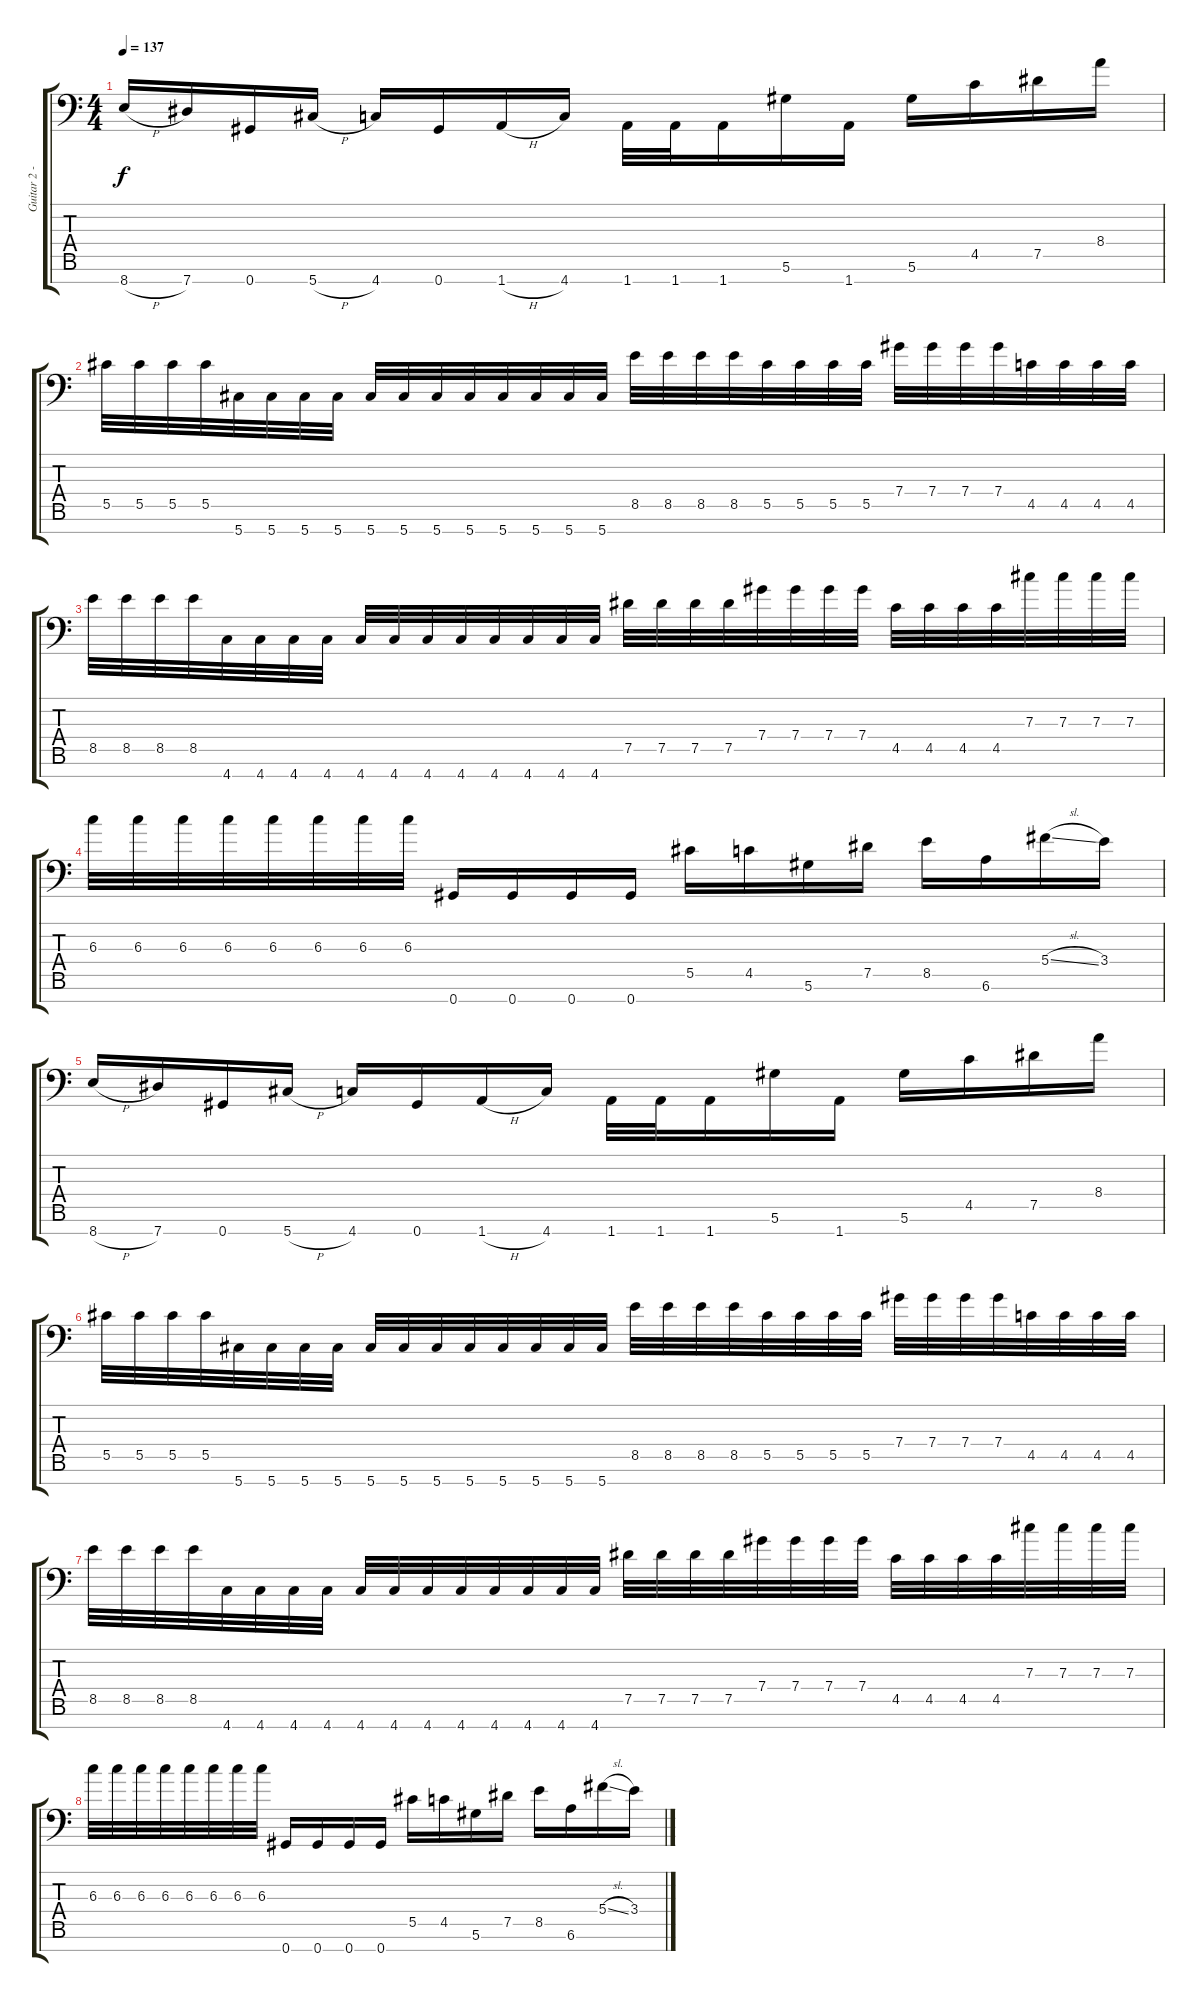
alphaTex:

\track ("Guitar 2 - Right Dist." "Guitar 2 -") {instrument distortionguitar}
\staff {score tabs}
\tuning (Eb4 Bb3 Gb3 Db3 Ab2 Eb2 Ab1) {hide}
\ts (4 4)
\tempo 137
\clef f4
\ks c
8.7{h}.16{dy f} 7.7.16 0.7.16 5.7{h}.16 4.7.16 0.7.16 1.7{h}.16 4.7.16 1.7.32 1.7.32 1.7.16 5.6.16 1.7.16 5.6.16 4.5.16 7.5.16 8.4.16 |
5.5.32 5.5.32 5.5.32 5.5.32 5.7.32 5.7.32 5.7.32 5.7.32 5.7.32 5.7.32 5.7.32 5.7.32 5.7.32 5.7.32 5.7.32 5.7.32 8.5.32 8.5.32 8.5.32 8.5.32 5.5.32 5.5.32 5.5.32 5.5.32 7.4.32 7.4.32 7.4.32 7.4.32 4.5.32 4.5.32 4.5.32 4.5.32 |
8.5.32 8.5.32 8.5.32 8.5.32 4.7.32 4.7.32 4.7.32 4.7.32 4.7.32 4.7.32 4.7.32 4.7.32 4.7.32 4.7.32 4.7.32 4.7.32 7.5.32 7.5.32 7.5.32 7.5.32 7.4.32 7.4.32 7.4.32 7.4.32 4.5.32 4.5.32 4.5.32 4.5.32 7.3.32 7.3.32 7.3.32 7.3.32 |
6.3.32 6.3.32 6.3.32 6.3.32 6.3.32 6.3.32 6.3.32 6.3.32 0.7.16 0.7.16 0.7.16 0.7.16 5.5.16 4.5.16 5.6.16 7.5.16 8.5.16 6.6.16 5.4{sl}.16 3.4.16 |
8.7{h}.16 7.7.16 0.7.16 5.7{h}.16 4.7.16 0.7.16 1.7{h}.16 4.7.16 1.7.32 1.7.32 1.7.16 5.6.16 1.7.16 5.6.16 4.5.16 7.5.16 8.4.16 |
5.5.32 5.5.32 5.5.32 5.5.32 5.7.32 5.7.32 5.7.32 5.7.32 5.7.32 5.7.32 5.7.32 5.7.32 5.7.32 5.7.32 5.7.32 5.7.32 8.5.32 8.5.32 8.5.32 8.5.32 5.5.32 5.5.32 5.5.32 5.5.32 7.4.32 7.4.32 7.4.32 7.4.32 4.5.32 4.5.32 4.5.32 4.5.32 |
8.5.32 8.5.32 8.5.32 8.5.32 4.7.32 4.7.32 4.7.32 4.7.32 4.7.32 4.7.32 4.7.32 4.7.32 4.7.32 4.7.32 4.7.32 4.7.32 7.5.32 7.5.32 7.5.32 7.5.32 7.4.32 7.4.32 7.4.32 7.4.32 4.5.32 4.5.32 4.5.32 4.5.32 7.3.32 7.3.32 7.3.32 7.3.32 |
6.3.32 6.3.32 6.3.32 6.3.32 6.3.32 6.3.32 6.3.32 6.3.32 0.7.16 0.7.16 0.7.16 0.7.16 5.5.16 4.5.16 5.6.16 7.5.16 8.5.16 6.6.16 5.4{sl}.16 3.4.16
